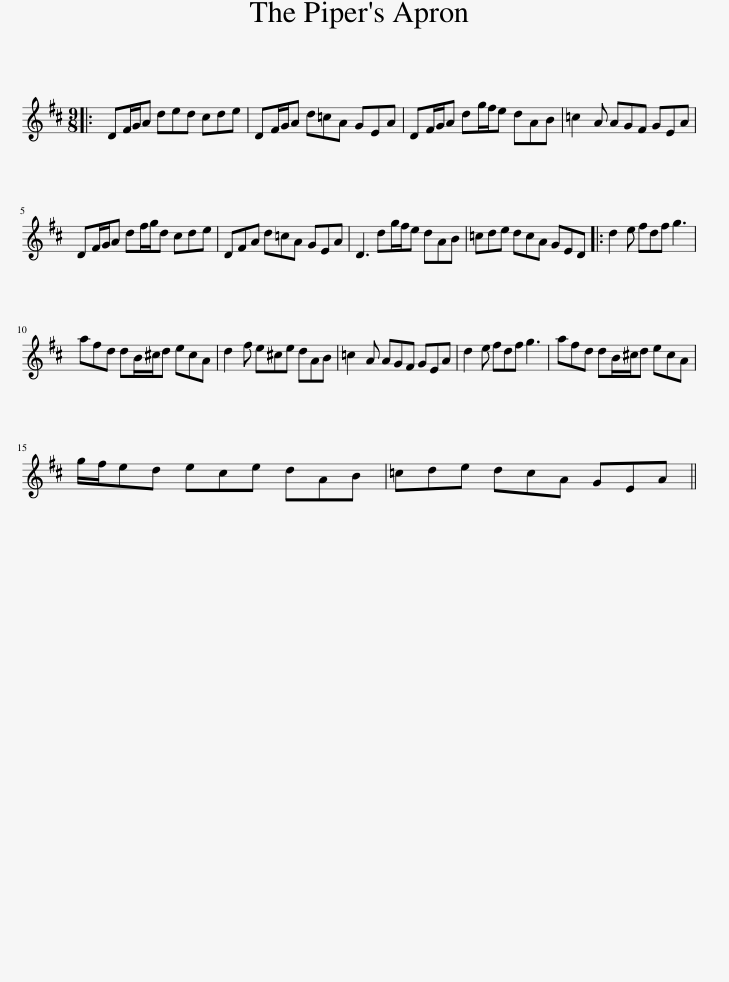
X:1
L:1/8
M:9/8
I:linebreak $
K:D
V:1 treble
V:1
|: DF/G/A ded cde | DF/G/A d=cA GEA | DF/G/A dg/f/e dAB | =c2 A AGF GEA |$ DF/G/A df/g/d cde | %5
 DFA d=cA GEA | D3 dg/f/e dAB | =cde dcA GED |: d2 e fdf g3 |$ afd dB/^c/d ecA | %10
 d2 f e^ce dAB | =c2 A AGF GEA | d2 e fdf g3 | afd dB/^c/d ecA |$ g/f/ed ece dAB | %15
 =cde dcA GEA || %16
